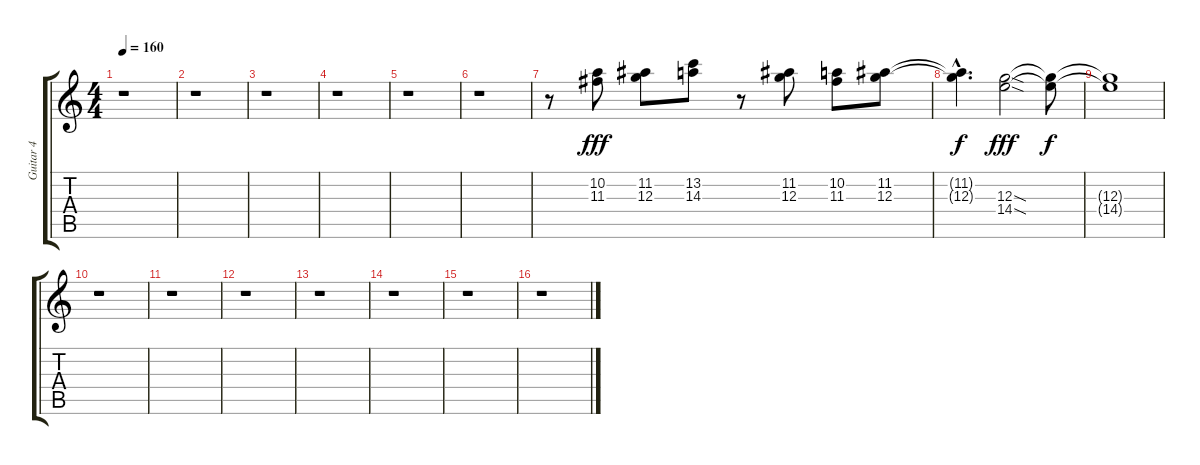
\track ("Guitar 4" "Guitar 4") {instrument distortionguitar}
\staff {score tabs}
\tuning (E4 B3 G3 D3 A2 E2) {hide}
\ts (4 4)
\tempo 160
\clef g2
\ks c
r.1{dy fff} |
r.1 |
r.1 |
r.1 |
r.1 |
r.1 |
r.8{instrument electricguitarclean} (10.2 11.3).8 (11.2 12.3).8 (13.2 14.3).8 r.8 (11.2 12.3).8 (10.2 11.3).8 (11.2 12.3).8 |
(11.2{hac t} 12.3{hac t}).4{d dy f instrument electricguitarclean} (12.3{sod} 14.4{sod}).2{dy fff} (12.3{t} 14.4{t}).8{dy f} |
(12.3{t} 14.4{t}).1 |
r.1 |
r.1 |
r.1 |
r.1 |
r.1 |
r.1 |
r.1
